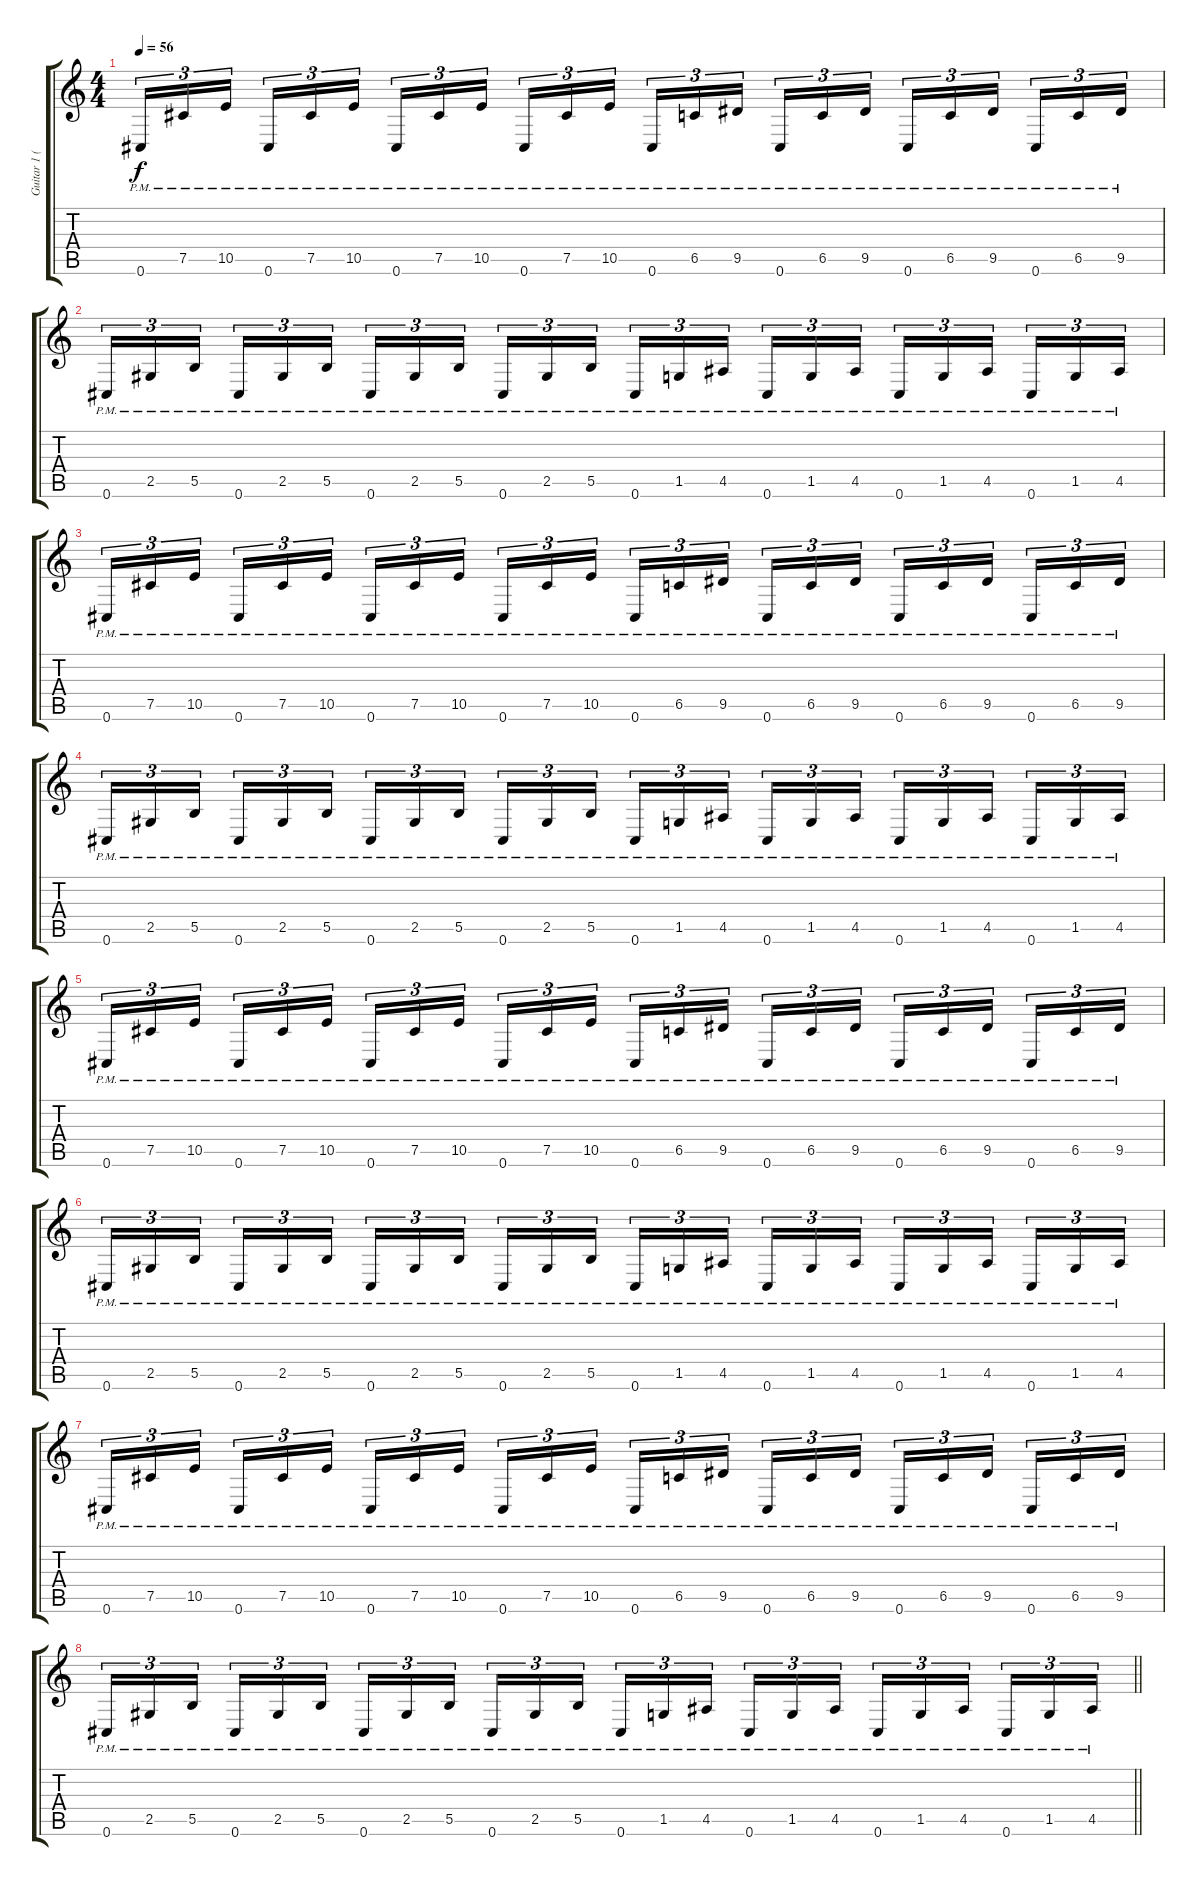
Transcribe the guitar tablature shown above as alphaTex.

\track ("Guitar 1 (Distortion)" "Guitar 1 (") {instrument distortionguitar}
\staff {score tabs}
\tuning (Db4 Ab3 E3 B2 Gb2 Db2) {hide}
\ts (4 4)
\tempo 56
\clef g2
\ks c
0.6{pm}.16{tu (3 2) dy f} 7.5{pm}.16{tu (3 2)} 10.5{pm}.16{tu (3 2) beam splitsecondary} 0.6{pm}.16{tu (3 2)} 7.5{pm}.16{tu (3 2)} 10.5{pm}.16{tu (3 2)} 0.6{pm}.16{tu (3 2)} 7.5{pm}.16{tu (3 2)} 10.5{pm}.16{tu (3 2) beam splitsecondary} 0.6{pm}.16{tu (3 2)} 7.5{pm}.16{tu (3 2)} 10.5{pm}.16{tu (3 2)} 0.6{pm}.16{tu (3 2)} 6.5{pm}.16{tu (3 2)} 9.5{pm}.16{tu (3 2) beam splitsecondary} 0.6{pm}.16{tu (3 2)} 6.5{pm}.16{tu (3 2)} 9.5{pm}.16{tu (3 2)} 0.6{pm}.16{tu (3 2)} 6.5{pm}.16{tu (3 2)} 9.5{pm}.16{tu (3 2) beam splitsecondary} 0.6{pm}.16{tu (3 2)} 6.5{pm}.16{tu (3 2)} 9.5{pm}.16{tu (3 2)} |
0.6{pm}.16{tu (3 2)} 2.5{pm}.16{tu (3 2)} 5.5{pm}.16{tu (3 2) beam splitsecondary} 0.6{pm}.16{tu (3 2)} 2.5{pm}.16{tu (3 2)} 5.5{pm}.16{tu (3 2)} 0.6{pm}.16{tu (3 2)} 2.5{pm}.16{tu (3 2)} 5.5{pm}.16{tu (3 2) beam splitsecondary} 0.6{pm}.16{tu (3 2)} 2.5{pm}.16{tu (3 2)} 5.5{pm}.16{tu (3 2)} 0.6{pm}.16{tu (3 2)} 1.5{pm}.16{tu (3 2)} 4.5{pm}.16{tu (3 2) beam splitsecondary} 0.6{pm}.16{tu (3 2)} 1.5{pm}.16{tu (3 2)} 4.5{pm}.16{tu (3 2)} 0.6{pm}.16{tu (3 2)} 1.5{pm}.16{tu (3 2)} 4.5{pm}.16{tu (3 2) beam splitsecondary} 0.6{pm}.16{tu (3 2)} 1.5{pm}.16{tu (3 2)} 4.5{pm}.16{tu (3 2)} |
0.6{pm}.16{tu (3 2)} 7.5{pm}.16{tu (3 2)} 10.5{pm}.16{tu (3 2) beam splitsecondary} 0.6{pm}.16{tu (3 2)} 7.5{pm}.16{tu (3 2)} 10.5{pm}.16{tu (3 2)} 0.6{pm}.16{tu (3 2)} 7.5{pm}.16{tu (3 2)} 10.5{pm}.16{tu (3 2) beam splitsecondary} 0.6{pm}.16{tu (3 2)} 7.5{pm}.16{tu (3 2)} 10.5{pm}.16{tu (3 2)} 0.6{pm}.16{tu (3 2)} 6.5{pm}.16{tu (3 2)} 9.5{pm}.16{tu (3 2) beam splitsecondary} 0.6{pm}.16{tu (3 2)} 6.5{pm}.16{tu (3 2)} 9.5{pm}.16{tu (3 2)} 0.6{pm}.16{tu (3 2)} 6.5{pm}.16{tu (3 2)} 9.5{pm}.16{tu (3 2) beam splitsecondary} 0.6{pm}.16{tu (3 2)} 6.5{pm}.16{tu (3 2)} 9.5{pm}.16{tu (3 2)} |
0.6{pm}.16{tu (3 2)} 2.5{pm}.16{tu (3 2)} 5.5{pm}.16{tu (3 2) beam splitsecondary} 0.6{pm}.16{tu (3 2)} 2.5{pm}.16{tu (3 2)} 5.5{pm}.16{tu (3 2)} 0.6{pm}.16{tu (3 2)} 2.5{pm}.16{tu (3 2)} 5.5{pm}.16{tu (3 2) beam splitsecondary} 0.6{pm}.16{tu (3 2)} 2.5{pm}.16{tu (3 2)} 5.5{pm}.16{tu (3 2)} 0.6{pm}.16{tu (3 2)} 1.5{pm}.16{tu (3 2)} 4.5{pm}.16{tu (3 2) beam splitsecondary} 0.6{pm}.16{tu (3 2)} 1.5{pm}.16{tu (3 2)} 4.5{pm}.16{tu (3 2)} 0.6{pm}.16{tu (3 2)} 1.5{pm}.16{tu (3 2)} 4.5{pm}.16{tu (3 2) beam splitsecondary} 0.6{pm}.16{tu (3 2)} 1.5{pm}.16{tu (3 2)} 4.5{pm}.16{tu (3 2)} |
0.6{pm}.16{tu (3 2)} 7.5{pm}.16{tu (3 2)} 10.5{pm}.16{tu (3 2) beam splitsecondary} 0.6{pm}.16{tu (3 2)} 7.5{pm}.16{tu (3 2)} 10.5{pm}.16{tu (3 2)} 0.6{pm}.16{tu (3 2)} 7.5{pm}.16{tu (3 2)} 10.5{pm}.16{tu (3 2) beam splitsecondary} 0.6{pm}.16{tu (3 2)} 7.5{pm}.16{tu (3 2)} 10.5{pm}.16{tu (3 2)} 0.6{pm}.16{tu (3 2)} 6.5{pm}.16{tu (3 2)} 9.5{pm}.16{tu (3 2) beam splitsecondary} 0.6{pm}.16{tu (3 2)} 6.5{pm}.16{tu (3 2)} 9.5{pm}.16{tu (3 2)} 0.6{pm}.16{tu (3 2)} 6.5{pm}.16{tu (3 2)} 9.5{pm}.16{tu (3 2) beam splitsecondary} 0.6{pm}.16{tu (3 2)} 6.5{pm}.16{tu (3 2)} 9.5{pm}.16{tu (3 2)} |
0.6{pm}.16{tu (3 2)} 2.5{pm}.16{tu (3 2)} 5.5{pm}.16{tu (3 2) beam splitsecondary} 0.6{pm}.16{tu (3 2)} 2.5{pm}.16{tu (3 2)} 5.5{pm}.16{tu (3 2)} 0.6{pm}.16{tu (3 2)} 2.5{pm}.16{tu (3 2)} 5.5{pm}.16{tu (3 2) beam splitsecondary} 0.6{pm}.16{tu (3 2)} 2.5{pm}.16{tu (3 2)} 5.5{pm}.16{tu (3 2)} 0.6{pm}.16{tu (3 2)} 1.5{pm}.16{tu (3 2)} 4.5{pm}.16{tu (3 2) beam splitsecondary} 0.6{pm}.16{tu (3 2)} 1.5{pm}.16{tu (3 2)} 4.5{pm}.16{tu (3 2)} 0.6{pm}.16{tu (3 2)} 1.5{pm}.16{tu (3 2)} 4.5{pm}.16{tu (3 2) beam splitsecondary} 0.6{pm}.16{tu (3 2)} 1.5{pm}.16{tu (3 2)} 4.5{pm}.16{tu (3 2)} |
0.6{pm}.16{tu (3 2)} 7.5{pm}.16{tu (3 2)} 10.5{pm}.16{tu (3 2) beam splitsecondary} 0.6{pm}.16{tu (3 2)} 7.5{pm}.16{tu (3 2)} 10.5{pm}.16{tu (3 2)} 0.6{pm}.16{tu (3 2)} 7.5{pm}.16{tu (3 2)} 10.5{pm}.16{tu (3 2) beam splitsecondary} 0.6{pm}.16{tu (3 2)} 7.5{pm}.16{tu (3 2)} 10.5{pm}.16{tu (3 2)} 0.6{pm}.16{tu (3 2)} 6.5{pm}.16{tu (3 2)} 9.5{pm}.16{tu (3 2) beam splitsecondary} 0.6{pm}.16{tu (3 2)} 6.5{pm}.16{tu (3 2)} 9.5{pm}.16{tu (3 2)} 0.6{pm}.16{tu (3 2)} 6.5{pm}.16{tu (3 2)} 9.5{pm}.16{tu (3 2) beam splitsecondary} 0.6{pm}.16{tu (3 2)} 6.5{pm}.16{tu (3 2)} 9.5{pm}.16{tu (3 2)} |
\barLineRight lightlight
0.6{pm}.16{tu (3 2)} 2.5{pm}.16{tu (3 2)} 5.5{pm}.16{tu (3 2) beam splitsecondary} 0.6{pm}.16{tu (3 2)} 2.5{pm}.16{tu (3 2)} 5.5{pm}.16{tu (3 2)} 0.6{pm}.16{tu (3 2)} 2.5{pm}.16{tu (3 2)} 5.5{pm}.16{tu (3 2) beam splitsecondary} 0.6{pm}.16{tu (3 2)} 2.5{pm}.16{tu (3 2)} 5.5{pm}.16{tu (3 2)} 0.6{pm}.16{tu (3 2)} 1.5{pm}.16{tu (3 2)} 4.5{pm}.16{tu (3 2) beam splitsecondary} 0.6{pm}.16{tu (3 2)} 1.5{pm}.16{tu (3 2)} 4.5{pm}.16{tu (3 2)} 0.6{pm}.16{tu (3 2)} 1.5{pm}.16{tu (3 2)} 4.5{pm}.16{tu (3 2) beam splitsecondary} 0.6{pm}.16{tu (3 2)} 1.5{pm}.16{tu (3 2)} 4.5{pm}.16{tu (3 2)}
